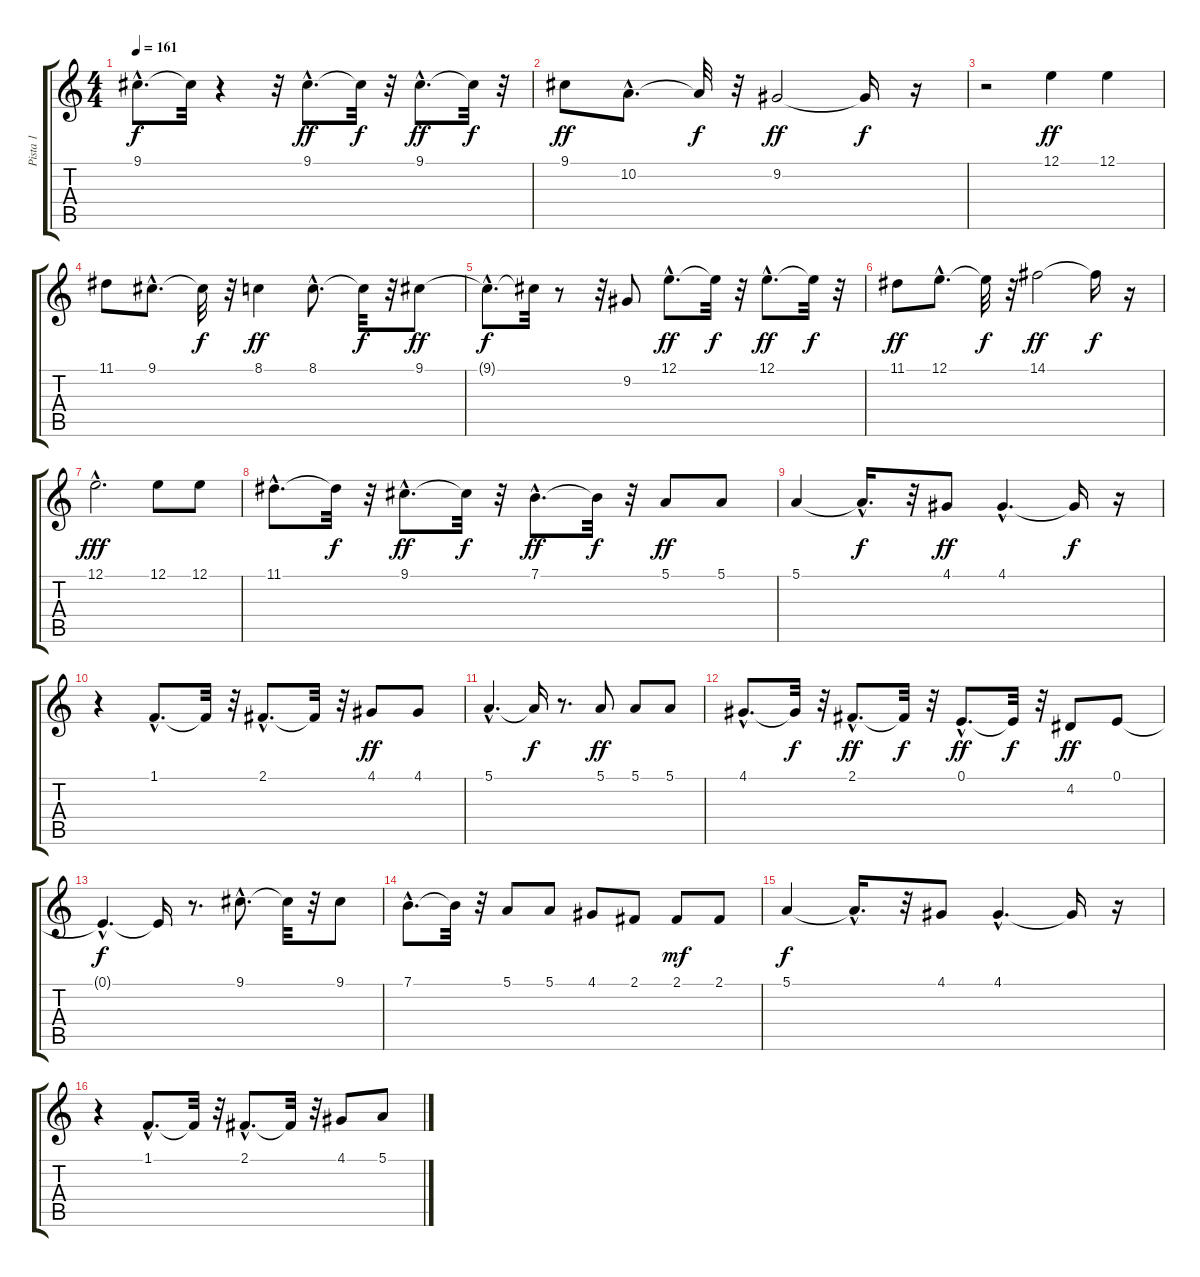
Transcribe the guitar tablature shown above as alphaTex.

\track ("Pista 1" "Pista 1") {instrument vibraphone}
\staff {score tabs}
\tuning (E4 B3 G3 D3 A2 E2) {hide}
\ts (4 4)
\tempo 161
\clef g2
\ks c
9.1{hac t}.8{d dy f} 9.1{t}.32 r.4 r.32 9.1{hac}.8{d dy ff} 9.1{t}.32{dy f} r.32 9.1{hac}.8{d dy ff} 9.1{t}.32{dy f} r.32 |
9.1.8{dy ff} 10.2{hac}.8{d} 10.2{t}.32{dy f} r.32 9.2.2{dy ff} 9.2{t}.16{dy f} r.16 |
r.2 12.1.4{dy ff} 12.1.4 |
11.1.8 9.1{hac}.8{d} 9.1{t}.32{dy f} r.32 8.1.4{dy ff} 8.1{hac}.8{d} 8.1{t}.32{dy f} r.32 9.1.8{dy ff} |
9.1{hac t}.8{d dy f} 9.1{t}.32 r.8 r.32 9.2.8 12.1{hac}.8{d dy ff} 12.1{t}.32{dy f} r.32 12.1{hac}.8{d dy ff} 12.1{t}.32{dy f} r.32 |
11.1.8{dy ff} 12.1{hac}.8{d} 12.1{t}.32{dy f} r.32 14.1.2{dy ff} 14.1{t}.16{dy f} r.16 |
12.1{hac}.2{d dy fff} 12.1.8 12.1.8 |
11.1{hac}.8{d} 11.1{t}.32{dy f} r.32 9.1{hac}.8{d dy ff} 9.1{t}.32{dy f} r.32 7.1{hac}.8{d dy ff} 7.1{t}.32{dy f} r.32 5.1.8{dy ff} 5.1.8 |
5.1.4 5.1{hac t}.16{d dy f} r.32 4.1.8{dy ff} 4.1{hac}.4{d} 4.1{t}.16{dy f} r.16 |
r.4 1.1{hac}.8{d} 1.1{t}.32 r.32 2.1{hac}.8{d} 2.1{t}.32 r.32 4.1.8{dy ff} 4.1.8 |
5.1{hac}.4{d} 5.1{t}.16{dy f} r.8{d} 5.1.8{dy ff} 5.1.8 5.1.8 |
4.1{hac}.8{d} 4.1{t}.32{dy f} r.32 2.1{hac}.8{d dy ff} 2.1{t}.32{dy f} r.32 0.1{hac}.8{d dy ff} 0.1{t}.32{dy f} r.32 4.2.8{dy ff} 0.1.8 |
0.1{hac t}.4{d dy f} 0.1{t}.16 r.8{d} 9.1{hac}.8{d} 9.1{t}.32 r.32 9.1.8 |
7.1{hac}.8{d} 7.1{t}.32 r.32 5.1.8 5.1.8 4.1.8 2.1.8 2.1.8{dy mf} 2.1.8 |
5.1.4{dy f} 5.1{hac t}.16{d} r.32 4.1.8 4.1{hac}.4{d} 4.1{t}.16 r.16 |
r.4 1.1{hac}.8{d} 1.1{t}.32 r.32 2.1{hac}.8{d} 2.1{t}.32 r.32 4.1.8 5.1.8
